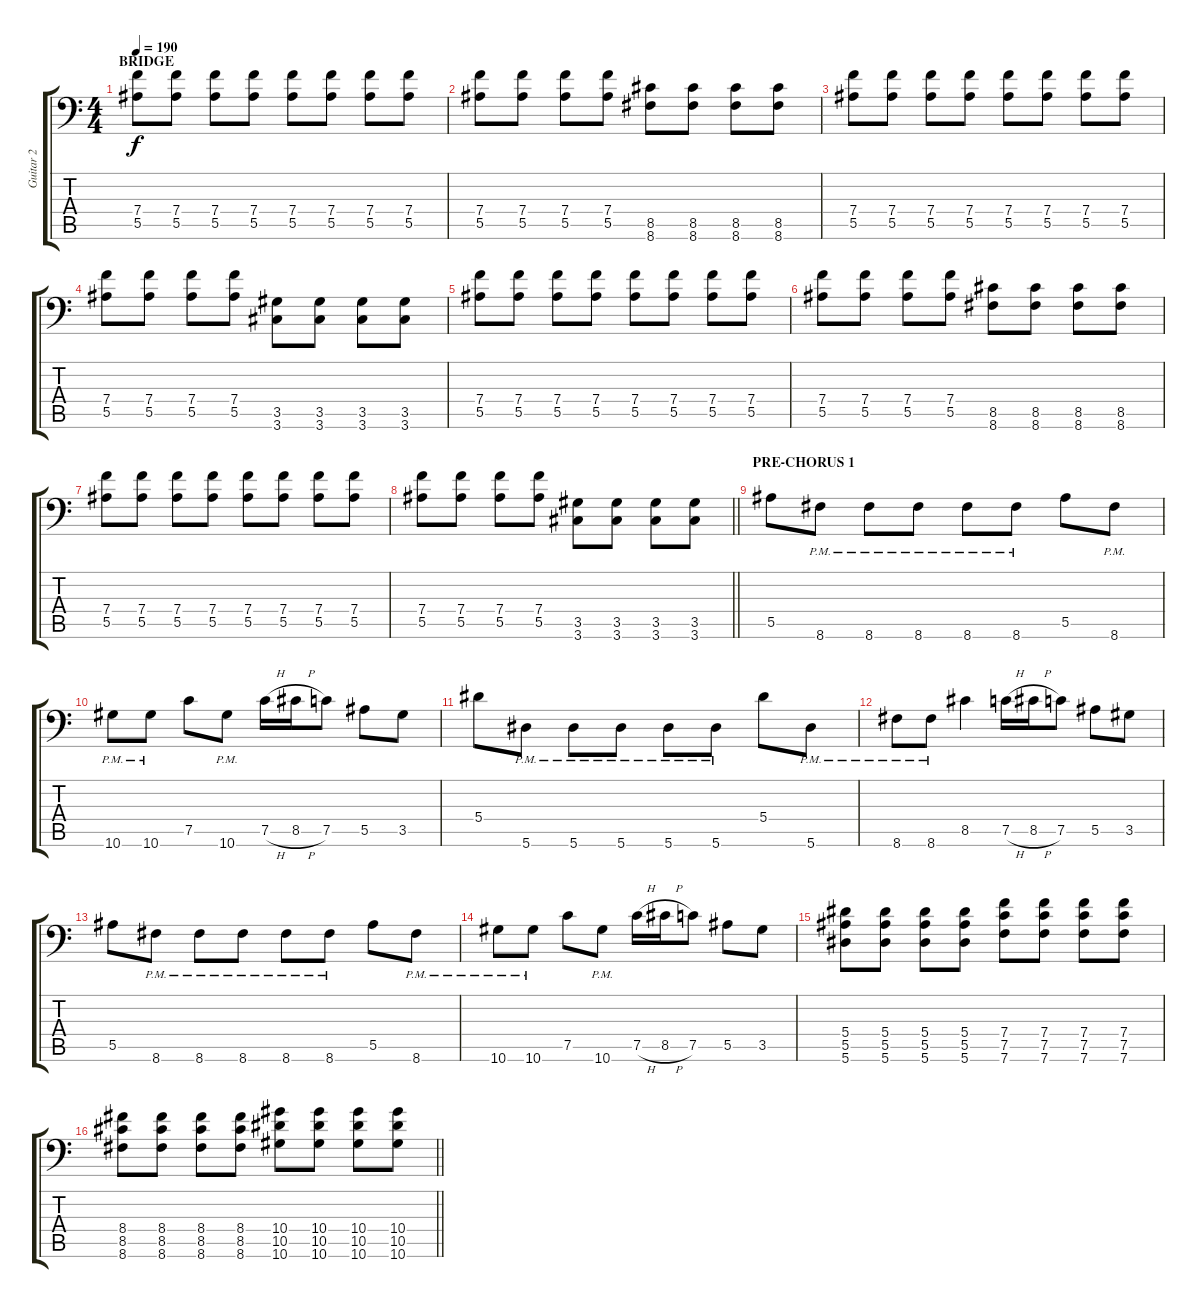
\track ("Guitar 2" "Guitar 2") {instrument distortionguitar}
\staff {score tabs}
\tuning (C4 G3 Eb3 Bb2 F2 Bb1) {hide}
\ts (4 4)
\section ("" "BRIDGE")
\tempo 190
\clef f4
\ks c
(7.4 5.5).8{dy f} (7.4 5.5).8 (7.4 5.5).8 (7.4 5.5).8 (7.4 5.5).8 (7.4 5.5).8 (7.4 5.5).8 (7.4 5.5).8 |
(7.4 5.5).8 (7.4 5.5).8 (7.4 5.5).8 (7.4 5.5).8 (8.5 8.6).8 (8.5 8.6).8 (8.5 8.6).8 (8.5 8.6).8 |
(7.4 5.5).8 (7.4 5.5).8 (7.4 5.5).8 (7.4 5.5).8 (7.4 5.5).8 (7.4 5.5).8 (7.4 5.5).8 (7.4 5.5).8 |
(7.4 5.5).8 (7.4 5.5).8 (7.4 5.5).8 (7.4 5.5).8 (3.5 3.6).8 (3.5 3.6).8 (3.5 3.6).8 (3.5 3.6).8 |
(7.4 5.5).8 (7.4 5.5).8 (7.4 5.5).8 (7.4 5.5).8 (7.4 5.5).8 (7.4 5.5).8 (7.4 5.5).8 (7.4 5.5).8 |
(7.4 5.5).8 (7.4 5.5).8 (7.4 5.5).8 (7.4 5.5).8 (8.5 8.6).8 (8.5 8.6).8 (8.5 8.6).8 (8.5 8.6).8 |
(7.4 5.5).8 (7.4 5.5).8 (7.4 5.5).8 (7.4 5.5).8 (7.4 5.5).8 (7.4 5.5).8 (7.4 5.5).8 (7.4 5.5).8 |
\barLineRight lightlight
(7.4 5.5).8 (7.4 5.5).8 (7.4 5.5).8 (7.4 5.5).8 (3.5 3.6).8 (3.5 3.6).8 (3.5 3.6).8 (3.5 3.6).8 |
\section ("" "PRE-CHORUS 1")
5.5.8 8.6{pm}.8 8.6{pm}.8 8.6{pm}.8 8.6{pm}.8 8.6{pm}.8 5.5.8 8.6{pm}.8 |
10.6{pm}.8 10.6{pm}.8 7.5.8 10.6{pm}.8 7.5{h}.16 8.5{h}.16 7.5.8 5.5.8 3.5.8 |
5.4.8 5.6{pm}.8 5.6{pm}.8 5.6{pm}.8 5.6{pm}.8 5.6{pm}.8 5.4.8 5.6{pm}.8 |
8.6{pm}.8 8.6{pm}.8 8.5.4 7.5{h}.16 8.5{h}.16 7.5.8 5.5.8 3.5.8 |
5.5.8 8.6{pm}.8 8.6{pm}.8 8.6{pm}.8 8.6{pm}.8 8.6{pm}.8 5.5.8 8.6{pm}.8 |
10.6{pm}.8 10.6{pm}.8 7.5.8 10.6{pm}.8 7.5{h}.16 8.5{h}.16 7.5.8 5.5.8 3.5.8 |
(5.4 5.5 5.6).8 (5.4 5.5 5.6).8 (5.4 5.5 5.6).8 (5.4 5.5 5.6).8 (7.4 7.5 7.6).8 (7.4 7.5 7.6).8 (7.4 7.5 7.6).8 (7.4 7.5 7.6).8 |
\barLineRight lightlight
(8.4 8.5 8.6).8 (8.4 8.5 8.6).8 (8.4 8.5 8.6).8 (8.4 8.5 8.6).8 (10.4 10.5 10.6).8 (10.4 10.5 10.6).8 (10.4 10.5 10.6).8 (10.4 10.5 10.6).8
